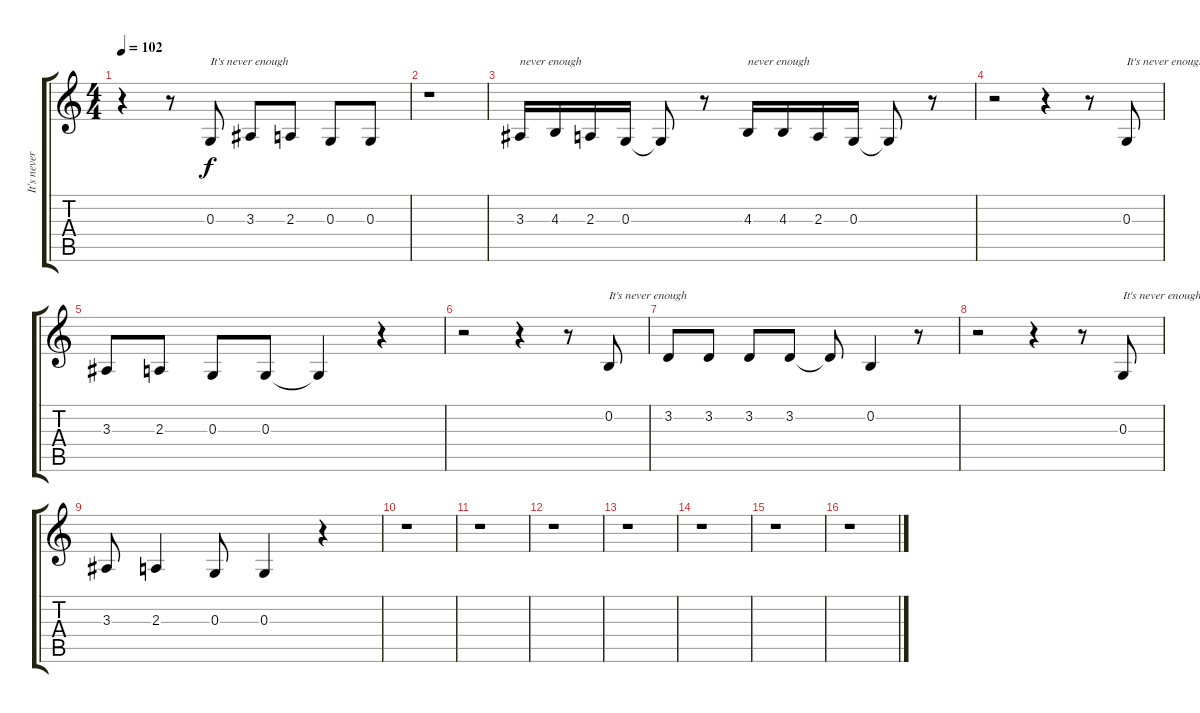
\track ("It's never enough" "It's never") {instrument englishhorn}
\staff {score tabs}
\tuning (E4 B3 G3 D3 A2 E2) {hide}
\ts (4 4)
\tempo 102
\clef g2
\ks c
r.4{dy f} r.8 0.3.8{txt "It's never enough"} 3.3.8 2.3.8 0.3.8 0.3.8 |
r.1 |
3.3.16{txt "never enough"} 4.3.16 2.3.16 0.3.16 0.3{t}.8 r.8 4.3.16{txt "never enough"} 4.3.16 2.3.16 0.3.16 0.3{t}.8 r.8 |
r.2 r.4 r.8 0.3.8{txt "It's never enough"} |
3.3.8 2.3.8 0.3.8 0.3.8 0.3{t}.4 r.4 |
r.2 r.4 r.8 0.2.8{txt "It's never enough"} |
3.2.8 3.2.8 3.2.8 3.2.8 3.2{t}.8 0.2.4 r.8 |
r.2 r.4 r.8 0.3.8{txt "It's never enough"} |
3.3.8 2.3.4 0.3.8 0.3.4 r.4 |
r.1 |
r.1 |
r.1 |
r.1 |
r.1 |
r.1 |
r.1
